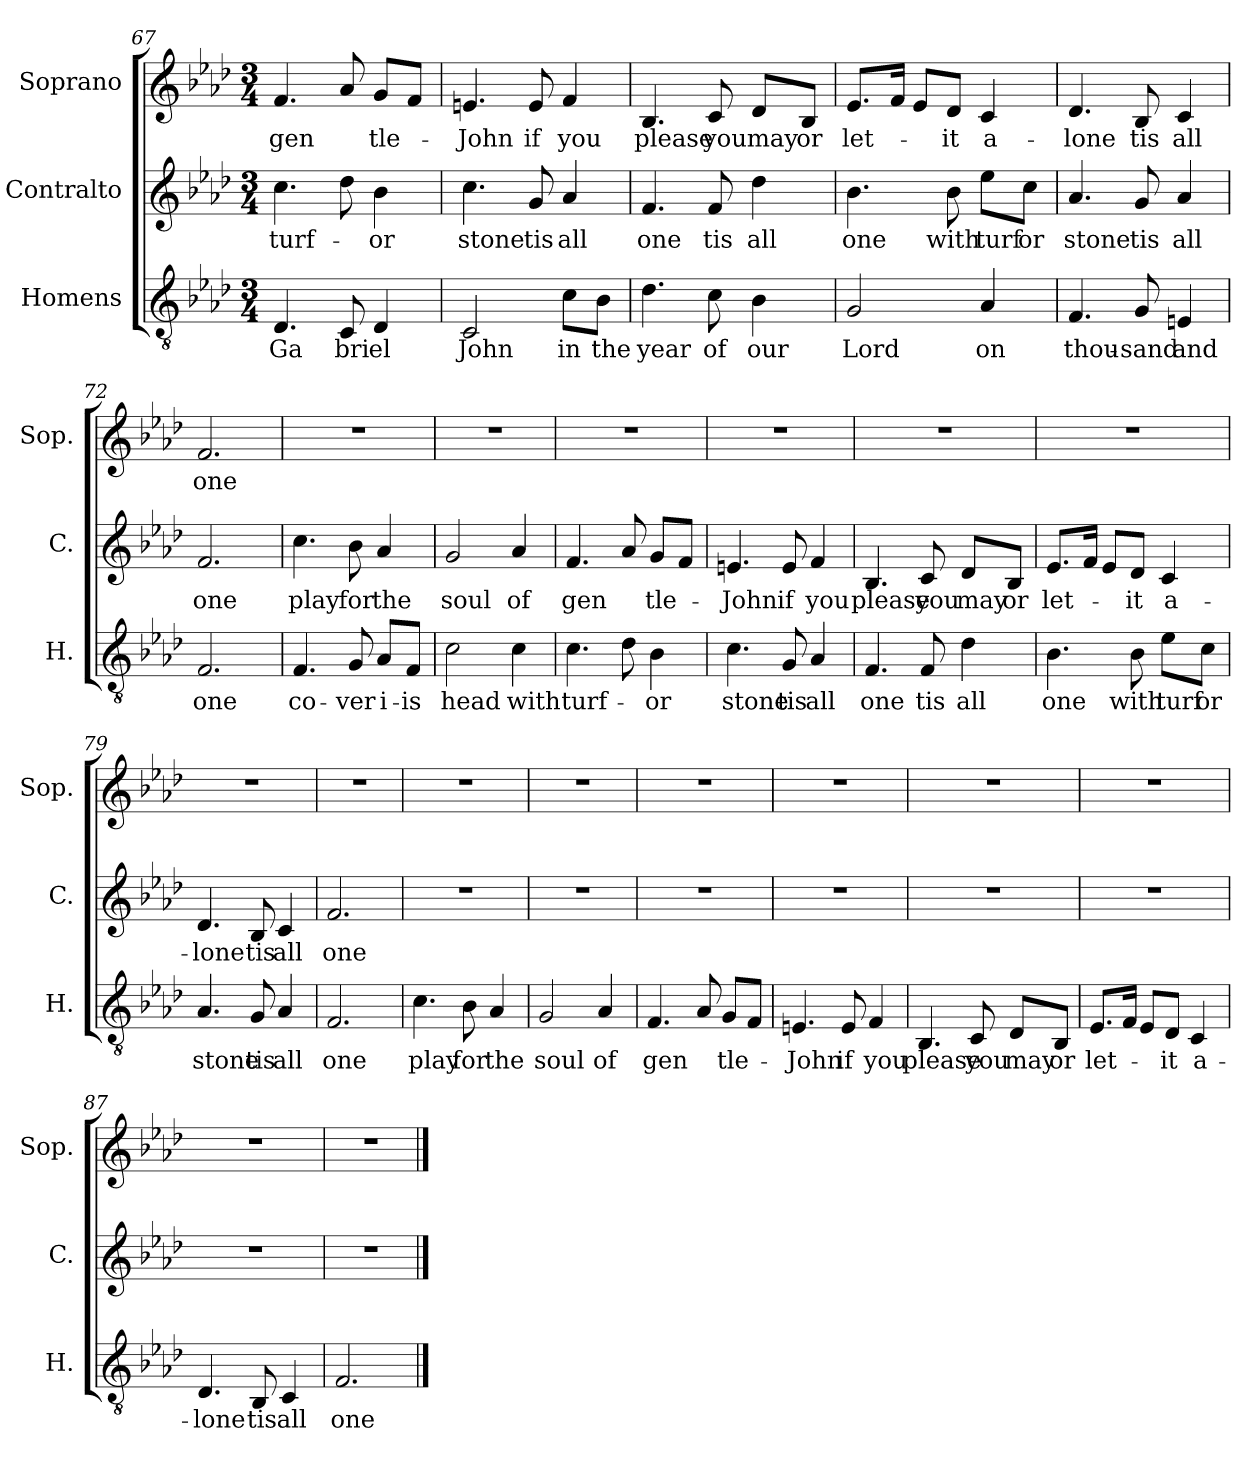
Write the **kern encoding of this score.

**kern	**text	**kern	**text	**kern	**text
*part3	*part3	*part2	*part2	*part1	*part1
*staff3	*staff3	*staff2	*staff2	*staff1	*staff1
*I"Homens	*	*I"Contralto	*	*I"Soprano	*
*I'H.	*	*I'C.	*	*I'Sop.	*
*clefGv2	*	*clefG2	*	*clefG2	*
*k[b-e-a-d-]	*	*k[b-e-a-d-]	*	*k[b-e-a-d-]	*
*M3/4	*	*M3/4	*	*M3/4	*
=67	=67	=67	=67	=67	=67
!	!LO:LY:b	!	!LO:LY:b	!	!LO:LY:b
4.D-/	Ga	4.cc\	turf-	4.f/	gen
!	!LO:LY:b	!	!	!	!
8C/	bri	8dd-\	.	8a-/	.
!	!LO:LY:b	!	!LO:LY:b	!	!LO:LY:b
4D-/	el	4b-\	-or	8g/L	tle-
.	.	.	.	8f/J	.
=68	=68	=68	=68	=68	=68
!	!LO:LY:b	!	!LO:LY:b	!	!LO:LY:b
2C/	John	4.cc\	stone	4.en/	-John
!	!	!	!LO:LY:b	!	!LO:LY:b
.	.	8g/	tis	8e/	if
!	!LO:LY:b	!	!LO:LY:b	!	!LO:LY:b
8c\L	in	4a-/	all	4f/	you
!	!LO:LY:b	!	!	!	!
8B-\J	the	.	.	.	.
=69	=69	=69	=69	=69	=69
!	!LO:LY:b	!	!LO:LY:b	!	!LO:LY:b
4.d-\	year	4.f/	one	4.B-/	please
!	!LO:LY:b	!	!LO:LY:b	!	!LO:LY:b
8c\	of	8f/	tis	8c/	you
!	!LO:LY:b	!	!LO:LY:b	!	!LO:LY:b
4B-\	our	4dd-\	all	8d-/L	may
!	!	!	!	!	!LO:LY:b
.	.	.	.	8B-/J	or
=70	=70	=70	=70	=70	=70
!	!LO:LY:b	!	!LO:LY:b	!	!LO:LY:b
2G/	Lord	4.b-\	one	8.e-/L	let-
.	.	.	.	16f/Jk	.
.	.	.	.	8e-/L	.
!	!	!	!LO:LY:b	!	!LO:LY:b
.	.	8b-\	with	8d-/J	-it
!	!LO:LY:b	!	!LO:LY:b	!	!LO:LY:b
4A-/	on	8ee-\L	turf	4c/	a-
!	!	!	!LO:LY:b	!	!
.	.	8cc\J	or	.	.
!!LO:LB:g=z
=71	=71	=71	=71	=71	=71
!	!LO:LY:b	!	!LO:LY:b	!	!LO:LY:b
4.F/	thou-	4.a-/	stone	4.d-/	-lone
!	!LO:LY:b	!	!LO:LY:b	!	!LO:LY:b
8G/	-sand	8g/	tis	8B-/	tis
!	!LO:LY:b	!	!LO:LY:b	!	!LO:LY:b
4En/	and	4a-/	all	4c/	all
=72	=72	=72	=72	=72	=72
!	!LO:LY:b	!	!LO:LY:b	!	!LO:LY:b
2.F/	one	2.f/	one	2.f/	one
=73	=73	=73	=73	=73	=73
!	!LO:LY:b	!	!LO:LY:b	!	!
4.F/	co-	4.cc\	play	2.r	.
!	!LO:LY:b	!	!LO:LY:b	!	!
8G/	-ver	8b-\	for	.	.
!	!LO:LY:b	!	!LO:LY:b	!	!
8A-/L	i-	4a-/	the	.	.
!	!LO:LY:b	!	!	!	!
8F/J	-is	.	.	.	.
=74	=74	=74	=74	=74	=74
!	!LO:LY:b	!	!LO:LY:b	!	!
2c\	head	2g/	soul	2.r	.
!	!LO:LY:b	!	!LO:LY:b	!	!
4c\	with	4a-/	of	.	.
=75	=75	=75	=75	=75	=75
!	!LO:LY:b	!	!LO:LY:b	!	!
4.c\	turf-	4.f/	gen	2.r	.
8d-\	.	8a-/	.	.	.
!	!LO:LY:b	!	!LO:LY:b	!	!
4B-\	-or	8g/L	tle-	.	.
.	.	8f/J	.	.	.
=76	=76	=76	=76	=76	=76
!	!LO:LY:b	!	!LO:LY:b	!	!
4.c\	stone	4.en/	-John	2.r	.
!	!LO:LY:b	!	!LO:LY:b	!	!
8G/	tis	8e/	if	.	.
!	!LO:LY:b	!	!LO:LY:b	!	!
4A-/	all	4f/	you	.	.
!!LO:LB:g=z
=77	=77	=77	=77	=77	=77
!	!LO:LY:b	!	!LO:LY:b	!	!
4.F/	one	4.B-/	please	2.r	.
!	!LO:LY:b	!	!LO:LY:b	!	!
8F/	tis	8c/	you	.	.
!	!LO:LY:b	!	!LO:LY:b	!	!
4d-\	all	8d-/L	may	.	.
!	!	!	!LO:LY:b	!	!
.	.	8B-/J	or	.	.
=78	=78	=78	=78	=78	=78
!	!LO:LY:b	!	!LO:LY:b	!	!
4.B-\	one	8.e-/L	let-	2.r	.
.	.	16f/Jk	.	.	.
.	.	8e-/L	.	.	.
!	!LO:LY:b	!	!LO:LY:b	!	!
8B-\	with	8d-/J	-it	.	.
!	!LO:LY:b	!	!LO:LY:b	!	!
8e-\L	turf	4c/	a-	.	.
!	!LO:LY:b	!	!	!	!
8c\J	or	.	.	.	.
=79	=79	=79	=79	=79	=79
!	!LO:LY:b	!	!LO:LY:b	!	!
4.A-/	stone	4.d-/	-lone	2.r	.
!	!LO:LY:b	!	!LO:LY:b	!	!
8G/	tis	8B-/	tis	.	.
!	!LO:LY:b	!	!LO:LY:b	!	!
4A-/	all	4c/	all	.	.
=80	=80	=80	=80	=80	=80
!	!LO:LY:b	!	!LO:LY:b	!	!
2.F/	one	2.f/	one	2.r	.
=81	=81	=81	=81	=81	=81
!	!LO:LY:b	!	!	!	!
4.c\	play	2.r	.	2.r	.
!	!LO:LY:b	!	!	!	!
8B-\	for	.	.	.	.
!	!LO:LY:b	!	!	!	!
4A-/	the	.	.	.	.
=82	=82	=82	=82	=82	=82
!	!LO:LY:b	!	!	!	!
2G/	soul	2.r	.	2.r	.
!	!LO:LY:b	!	!	!	!
4A-/	of	.	.	.	.
!!LO:LB:g=z
=83	=83	=83	=83	=83	=83
!	!LO:LY:b	!	!	!	!
4.F/	gen	2.r	.	2.r	.
8A-/	.	.	.	.	.
!	!LO:LY:b	!	!	!	!
8G/L	tle-	.	.	.	.
8F/J	.	.	.	.	.
=84	=84	=84	=84	=84	=84
!	!LO:LY:b	!	!	!	!
4.En/	-John	2.r	.	2.r	.
!	!LO:LY:b	!	!	!	!
8E/	if	.	.	.	.
!	!LO:LY:b	!	!	!	!
4F/	you	.	.	.	.
=85	=85	=85	=85	=85	=85
!	!LO:LY:b	!	!	!	!
4.BB-/	please	2.r	.	2.r	.
!	!LO:LY:b	!	!	!	!
8C/	you	.	.	.	.
!	!LO:LY:b	!	!	!	!
8D-/L	may	.	.	.	.
!	!LO:LY:b	!	!	!	!
8BB-/J	or	.	.	.	.
=86	=86	=86	=86	=86	=86
!	!LO:LY:b	!	!	!	!
8.E-/L	let-	2.r	.	2.r	.
16F/Jk	.	.	.	.	.
8E-/L	.	.	.	.	.
!	!LO:LY:b	!	!	!	!
8D-/J	-it	.	.	.	.
!	!LO:LY:b	!	!	!	!
4C/	a-	.	.	.	.
=87	=87	=87	=87	=87	=87
!	!LO:LY:b	!	!	!	!
4.D-/	-lone	2.r	.	2.r	.
!	!LO:LY:b	!	!	!	!
8BB-/	tis	.	.	.	.
!	!LO:LY:b	!	!	!	!
4C/	all	.	.	.	.
=88	=88	=88	=88	=88	=88
!	!LO:LY:b	!	!	!	!
2.F/	one	2.r	.	2.r	.
==	==	==	==	==	==
*-	*-	*-	*-	*-	*-
